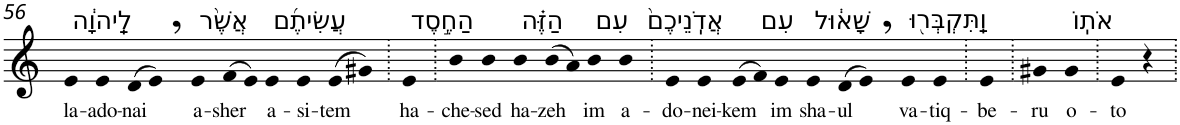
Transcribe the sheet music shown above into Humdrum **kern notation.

**kern	**text
*part1	*part1
*staff1	*staff1
*I"Piano	*
*I'Pno	*
!!LO:PB:g=z
*clefG2	*
*k[]	*
=56	=56
!LO:TX:a:t=לַֽיהוָ֔ה	!
!	!LO:LY:b
4e	la-
!	!LO:LY:b
4e	-ado-
!	!LO:LY:b
(>8d	-nai
8e,)	.
!LO:TX:a:t=אֲשֶׁ֨ר	!
!	!LO:LY:b
4e	a-
!	!LO:LY:b
(>8f	-sher
8e)	.
!LO:TX:a:t=עֲשִׂיתֶ֜ם	!
!	!LO:LY:b
4e	a-
!	!LO:LY:b
4e	-si-
!	!LO:LY:b
(>8e	-tem
8g#X)	.
=57.	=57.
!LO:TX:a:t=הַחֶ֣סֶד	!
!	!LO:LY:b
4e	ha-
=58.	=58.
!	!LO:LY:b
4b	-che-
!	!LO:LY:b
4b	-sed
!LO:TX:a:t=הַזֶּ֗ה	!
!	!LO:LY:b
4b	ha-
!	!LO:LY:b
(>8b	-zeh
8a)	.
!LO:TX:a:t=עִם	!
!	!LO:LY:b
4b	im
!LO:TX:a:t=אֲדֹֽנֵיכֶם֙	!
!	!LO:LY:b
4b	a-
=59.	=59.
!	!LO:LY:b
4e	-do-
!	!LO:LY:b
4e	-nei-
!	!LO:LY:b
(>8e	-kem
8f)	.
!LO:TX:a:t=עִם	!
!	!LO:LY:b
4e	im
!LO:TX:a:t=שָׁא֔וּל	!
!	!LO:LY:b
4e	sha-
!	!LO:LY:b
(>8d	-ul
8e,)	.
!LO:TX:a:t=וַֽתִּקְבְּר֖וּ	!
!	!LO:LY:b
4e	va-
!	!LO:LY:b
4e	-tiq-
=60.	=60.
!	!LO:LY:b
4e	-be-
=61.	=61.
!	!LO:LY:b
4g#X	-ru
!LO:TX:a:t=אֹתֽוֹ	!
!	!LO:LY:b
4g#	o-
=62.	=62.
!	!LO:LY:b
4e	-to
4r	.
=.	=.
*-	*-
